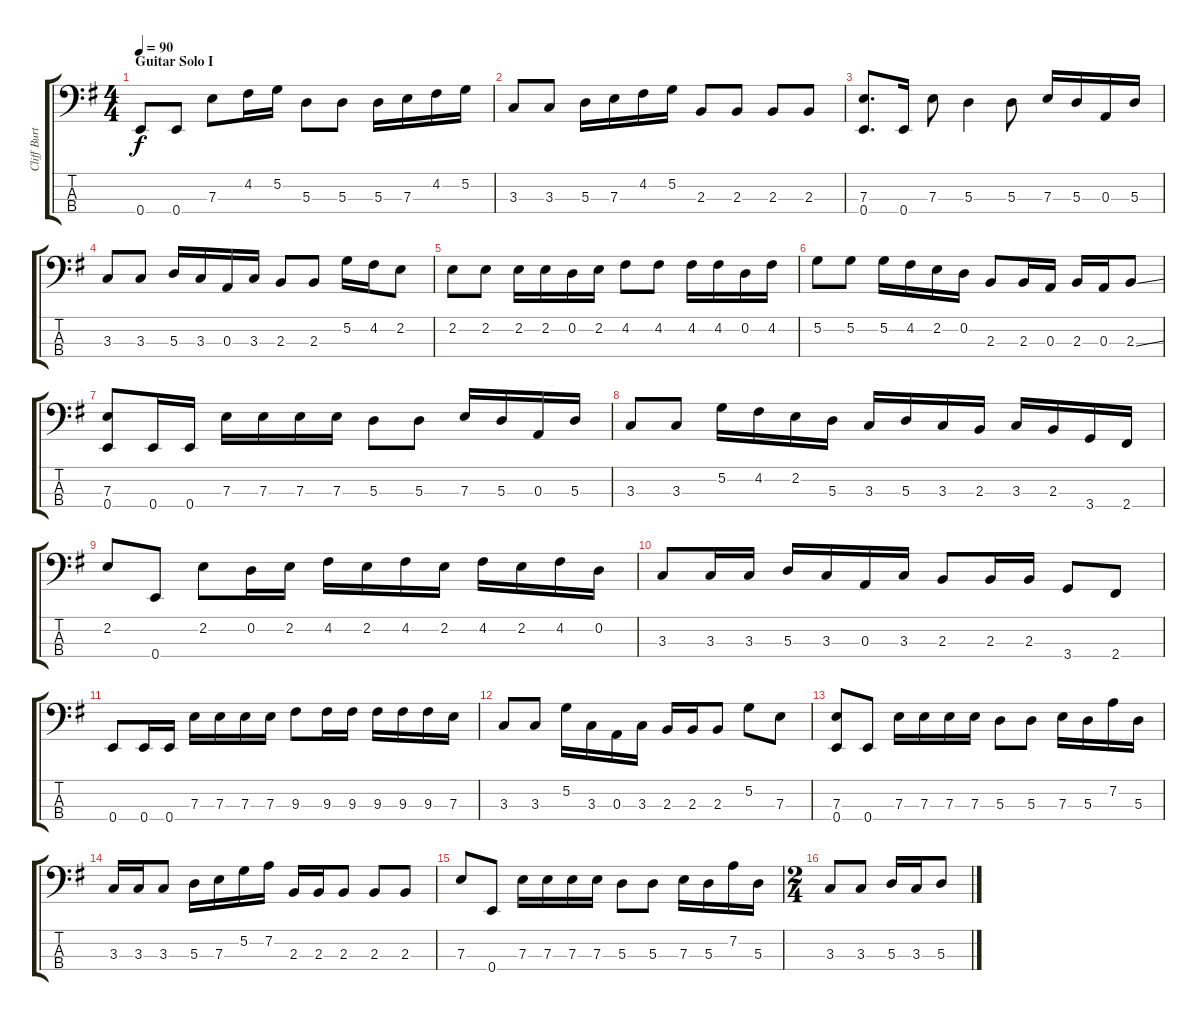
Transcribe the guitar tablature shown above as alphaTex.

\track ("Cliff Burton" "Cliff Burt") {instrument electricbassfinger}
\staff {score tabs}
\tuning (G2 D2 A1 E1) {hide}
\ts (4 4)
\section ("" "Guitar Solo I")
\tempo 90
\clef f4
\ks eminor
0.4.8{dy f} 0.4.8 7.3.8 4.2.16 5.2.16 5.3.8 5.3.8 5.3.16 7.3.16 4.2.16 5.2.16 |
3.3.8 3.3.8 5.3.16 7.3.16 4.2.16 5.2.16 2.3.8 2.3.8 2.3.8 2.3.8 |
(7.3 0.4).8{d} 0.4.16 7.3.8 5.3.4 5.3.8 7.3.16 5.3.16 0.3.16 5.3.16 |
3.3.8 3.3.8 5.3.16 3.3.16 0.3.16 3.3.16 2.3.8 2.3.8 5.2.16 4.2.16 2.2.8 |
2.2.8 2.2.8 2.2.16 2.2.16 0.2.16 2.2.16 4.2.8 4.2.8 4.2.16 4.2.16 0.2.16 4.2.16 |
5.2.8 5.2.8 5.2.16 4.2.16 2.2.16 0.2.16 2.3.8 2.3.16 0.3.16 2.3.16 0.3.16 2.3{ss}.8 |
(7.3 0.4).8 0.4.16 0.4.16 7.3.16 7.3.16 7.3.16 7.3.16 5.3.8 5.3.8 7.3.16 5.3.16 0.3.16 5.3.16 |
3.3.8 3.3.8 5.2.16 4.2.16 2.2.16 5.3.16 3.3.16 5.3.16 3.3.16 2.3.16 3.3.16 2.3.16 3.4.16 2.4.16 |
2.2.8 0.4.8 2.2.8 0.2.16 2.2.16 4.2.16 2.2.16 4.2.16 2.2.16 4.2.16 2.2.16 4.2.16 0.2.16 |
3.3.8 3.3.16 3.3.16 5.3.16 3.3.16 0.3.16 3.3.16 2.3.8 2.3.16 2.3.16 3.4.8 2.4.8 |
0.4.8 0.4.16 0.4.16 7.3.16 7.3.16 7.3.16 7.3.16 9.3.8 9.3.16 9.3.16 9.3.16 9.3.16 9.3.16 7.3.16 |
3.3.8 3.3.8 5.2.16 3.3.16 0.3.16 3.3.16 2.3.16 2.3.16 2.3.8 5.2.8 7.3.8 |
(7.3 0.4).8 0.4.8 7.3.16 7.3.16 7.3.16 7.3.16 5.3.8 5.3.8 7.3.16 5.3.16 7.2.16 5.3.16 |
3.3.16 3.3.16 3.3.8 5.3.16 7.3.16 5.2.16 7.2.16 2.3.16 2.3.16 2.3.8 2.3.8 2.3.8 |
7.3.8 0.4.8 7.3.16 7.3.16 7.3.16 7.3.16 5.3.8 5.3.8 7.3.16 5.3.16 7.2.16 5.3.16 |
\ts (2 4)
3.3.8 3.3.8 5.3.16 3.3.16 5.3.8
